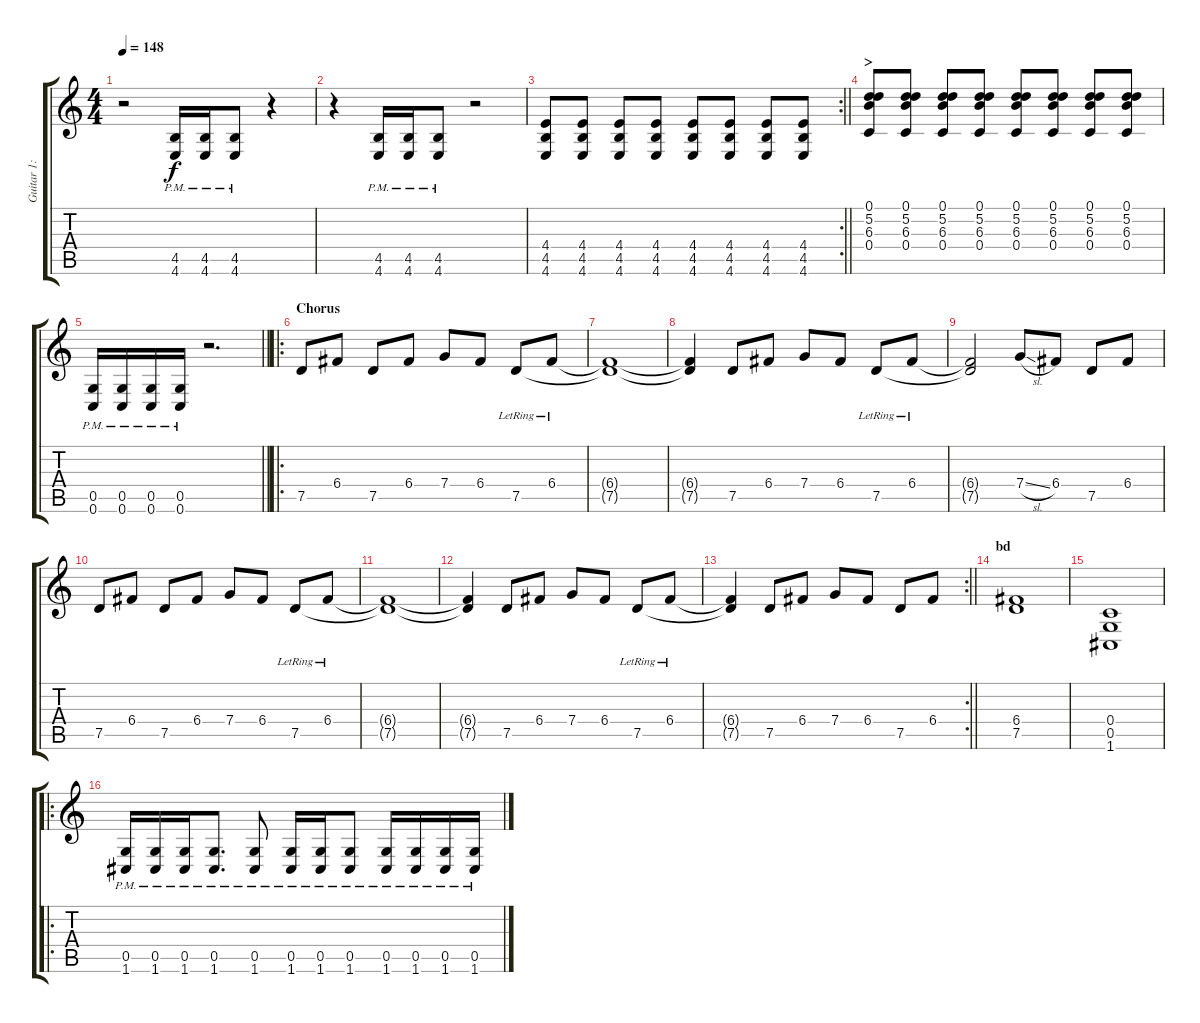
\track ("Guitar 1: Johan" "Guitar 1: ") {instrument distortionguitar}
\staff {score tabs}
\tuning (D4 A3 F3 C3 G2 C2) {hide}
\ts (4 4)
\tempo 148
\clef g2
\ks c
r.2{dy f} (4.5{pm} 4.6).16 (4.5{pm} 4.6).16 (4.5{pm} 4.6).8 r.4 |
r.4 (4.5{pm} 4.6).16 (4.5{pm} 4.6).16 (4.5{pm} 4.6).8 r.2 |
\rc 2
\barLineRight lightlight
(4.4 4.5 4.6).8 (4.4 4.5 4.6).8 (4.4 4.5 4.6).8 (4.4 4.5 4.6).8 (4.4 4.5 4.6).8 (4.4 4.5 4.6).8 (4.4 4.5 4.6).8 (4.4 4.5 4.6).8 |
\section ("" ">")
(0.1 5.2 6.3 0.4).8 (0.1 5.2 6.3 0.4).8 (0.1 5.2 6.3 0.4).8 (0.1 5.2 6.3 0.4).8 (0.1 5.2 6.3 0.4).8 (0.1 5.2 6.3 0.4).8 (0.1 5.2 6.3 0.4).8 (0.1 5.2 6.3 0.4).8 |
\barLineRight lightlight
(0.5{pm} 0.6).16 (0.5{pm} 0.6).16 (0.5{pm} 0.6).16 (0.5{pm} 0.6).16 r.2{d} |
\ro
\section ("" "Chorus")
7.5.8 6.4.8 7.5.8 6.4.8 7.4.8 6.4.8 7.5{lr}.8 6.4{lr}.8 |
(6.4{t} 7.5{t}).1 |
(6.4{t} 7.5{t}).4 7.5.8 6.4.8 7.4.8 6.4.8 7.5{lr}.8 6.4{lr}.8 |
(6.4{t} 7.5{t}).2 7.4{sl}.8 6.4.8 7.5.8 6.4.8 |
7.5.8 6.4.8 7.5.8 6.4.8 7.4.8 6.4.8 7.5{lr}.8 6.4{lr}.8 |
(6.4{t} 7.5{t}).1 |
(6.4{t} 7.5{t}).4 7.5.8 6.4.8 7.4.8 6.4.8 7.5{lr}.8 6.4{lr}.8 |
\rc 2
\barLineRight lightlight
(6.4{t} 7.5{t}).4 7.5.8 6.4.8 7.4.8 6.4.8 7.5.8 6.4.8 |
\section ("" "bd")
(6.4 7.5).1 |
(0.4 0.5 1.6).1 |
\ro
(0.5{pm} 1.6).16 (0.5{pm} 1.6).16 (0.5{pm} 1.6).16 (0.5{pm} 1.6).8{d} (0.5{pm} 1.6).8 (0.5{pm} 1.6).16 (0.5{pm} 1.6).16 (0.5{pm} 1.6).8 (0.5{pm} 1.6).16 (0.5{pm} 1.6).16 (0.5{pm} 1.6).16 (0.5{pm} 1.6).16
